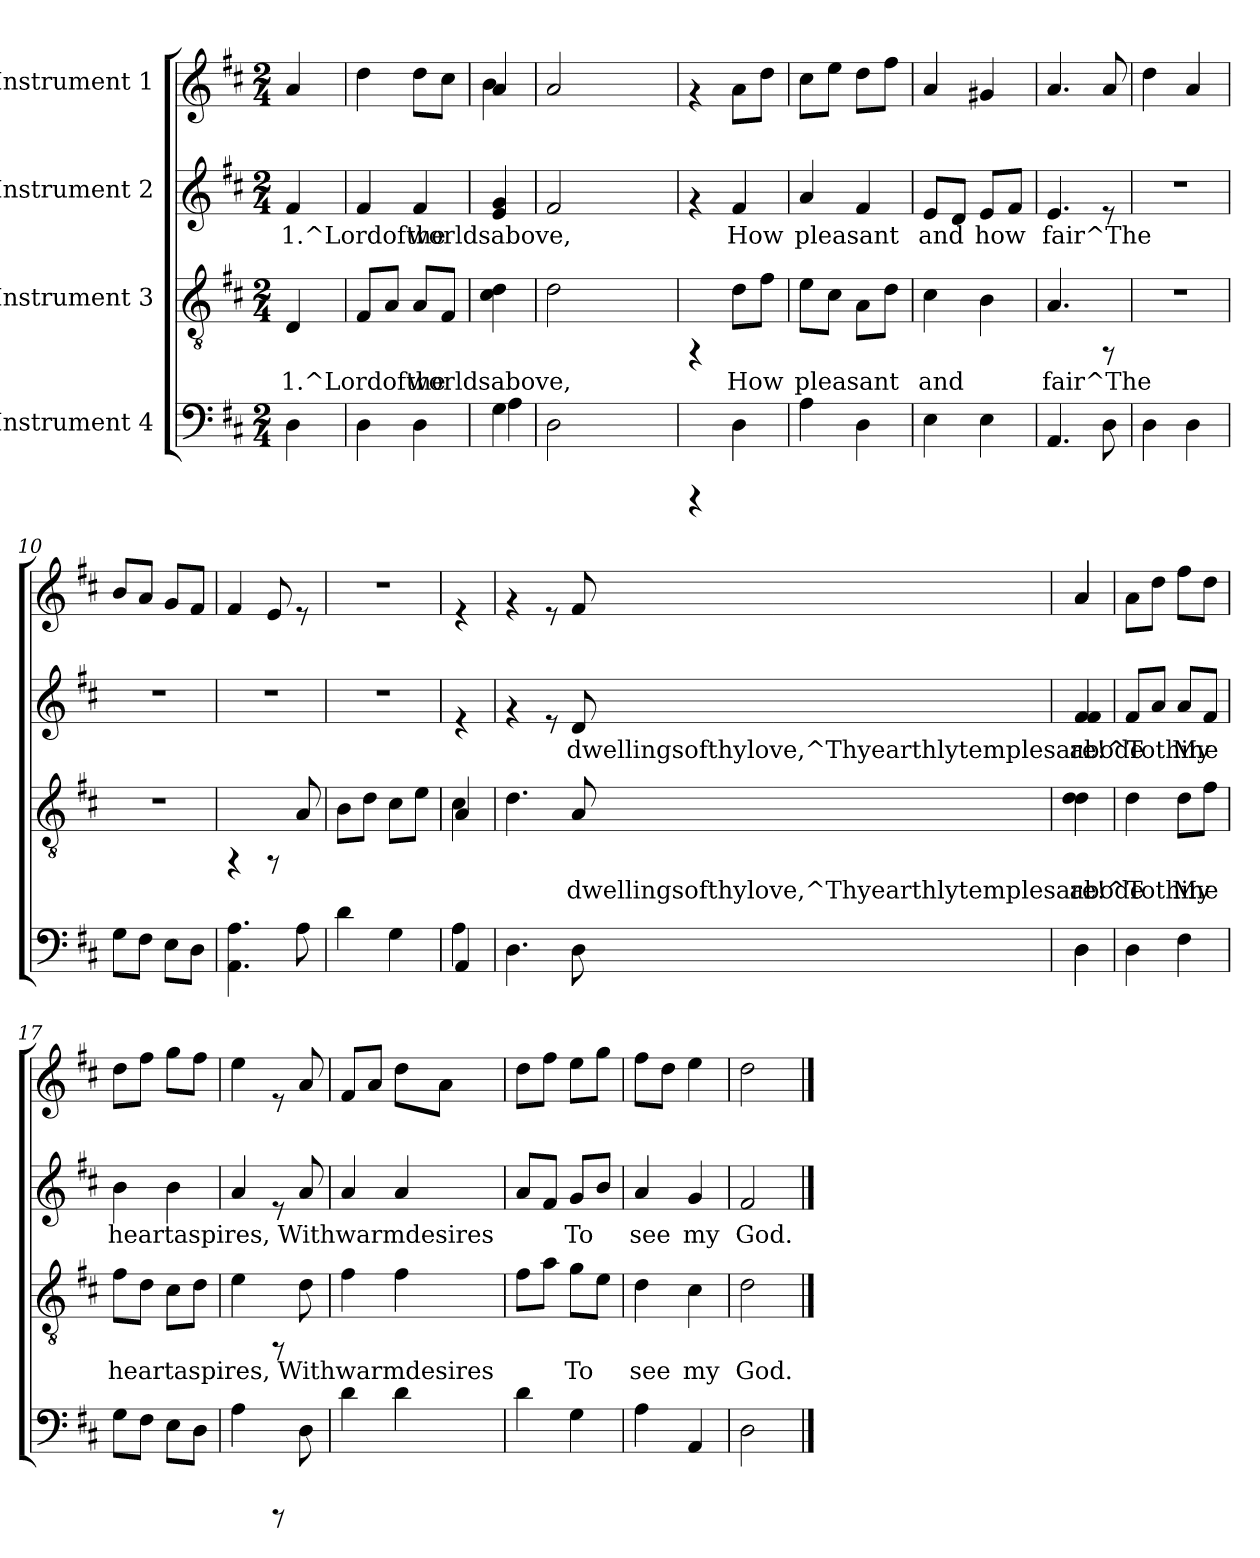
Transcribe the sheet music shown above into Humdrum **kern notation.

**kern	**kern	**text	**kern	**text	**kern
*part4	*part3	*part3	*part2	*part2	*part1
*staff4	*staff3	*staff3	*staff2	*staff2	*staff1
*I"Instrument 4	*I"Instrument 3	*	*I"Instrument 2	*	*I"Instrument 1
!!LO:PB:g=z
*stria5	*stria5	*	*stria5	*	*stria5
*clefF4	*clefGv2	*	*clefG2	*	*clefG2
*k[f#c#]	*k[f#c#]	*	*k[f#c#]	*	*k[f#c#]
*D:	*D:	*	*D:	*	*D:
*M2/4	*M2/4	*	*M2/4	*	*M2/4
=1	=1	=1	=1	=1	=1
!	!	!LO:LY:a:rj	!	!LO:LY:b:rj	!
4D\	4D/	1.^Lordofthe	4f#/	1.^Lordofthe	4a/
=2	=2	=2	=2	=2	=2
!	!	!LO:LY:a:rj	!	!LO:LY:b:rj	!
4D\	8F#/L	.	4f#/	.	4dd\
!	!	!LO:LY:a:rj	!	!	!
.	8A/J	.	.	.	.
!	!	!LO:LY:a:rj	!	!LO:LY:b:rj	!
4D\	8A/L	worldsabove,	4f#/	worldsabove,	8dd\L
!	!	!LO:LY:a:rj	!	!	!
.	8F#/J	.	.	.	8cc#\J
=3	=3	=3	=3	=3	=3
*^	*	*	*	*	*
!	!	!	!LO:LY:a:rj	!	!LO:LY:b:rj	!
*	*	*	*	*	*	*^
4G\	4A\	4d\ 4c#\	.	4g/ 4e/	.	4a/	4b\
=4	=4	=4	=4	=4	=4	=4	=4
!	!	!	!LO:LY:a:rj	!	!LO:LY:b:rj	!	!
*v	*v	*	*	*	*	*v	*v
2D\	2d\	.	2f#/	.	2a>/
=5	=5	=5	=5	=5	=5
4rCCC	4rFF	.	4rf	.	4rf
!	!	!LO:LY:a:rj	!	!LO:LY:b:rj	!
4D\	8d\L	How	4f#/	How	8a\L
!	!	!LO:LY:a:rj	!	!	!
.	8f#\J	.	.	.	8dd\J
=6	=6	=6	=6	=6	=6
!	!	!LO:LY:a:rj	!	!LO:LY:b:rj	!
4A\	8e\L	pleasant	4a/	pleasant	8cc#\L
!	!	!LO:LY:a:rj	!	!	!
.	8c#\J	.	.	.	8ee\J
!	!	!LO:LY:a:rj	!	!LO:LY:b:rj	!
4D\	8A\L	.	4f#/	.	8dd\L
!	!	!LO:LY:a:rj	!	!	!
.	8d\J	.	.	.	8ff#\J
=7	=7	=7	=7	=7	=7
!	!	!LO:LY:a:rj	!	!LO:LY:b:rj	!
4E\	4c#\	and	8e/L	and	4a/
!	!	!	!	!LO:LY:b:rj	!
.	.	.	8d/J	.	.
!	!	!LO:LY:a:rj	!	!LO:LY:b:rj	!
4E\	4B\	.	8e/L	how	4g#X/
!	!	!	!	!LO:LY:b:rj	!
.	.	.	8f#/J	.	.
=8	=8	=8	=8	=8	=8
!	!	!LO:LY:a:rj	!	!LO:LY:b:rj	!
4.AA/	4.A/	fair^The	4.e/	fair^The	4.a/
8D\	8rEE	.	8re	.	8a/
=9	=9	=9	=9	=9	=9
4D\	2r	.	2r	.	4dd\
4D\	.	.	.	.	4a>/
=10	=10	=10	=10	=10	=10
8G\L	2r	.	2r	.	8b/L
8F#\J	.	.	.	.	8a/J
8E\L	.	.	.	.	8g/L
8D\J	.	.	.	.	8f#/J
=11	=11	=11	=11	=11	=11
4.A\ 4.AA\	4rFF	.	2r	.	4f#/
.	8rEE	.	.	.	8e/
!	!	!LO:LY:a:rj	!	!	!
8A\	8A/	.	.	.	8re
=12	=12	=12	=12	=12	=12
!	!	!LO:LY:a:rj	!	!	!
4d\	8B\L	.	2r	.	2r
!	!	!LO:LY:a:rj	!	!	!
.	8d\J	.	.	.	.
!	!	!LO:LY:a:rj	!	!	!
4G\	8c#\L	.	.	.	.
!	!	!LO:LY:a:rj	!	!	!
.	8e\J	.	.	.	.
=13	=13	=13	=13	=13	=13
*^	*^	*	*	*	*
!	!	!	!	!LO:LY:a:rj	!	!	!
4AA/	4A\	4A/	4c#\	.	4re	.	4re
=14	=14	=14	=14	=14	=14	=14	=14
!	!	!	!	!LO:LY:a:rj	!	!	!
*v	*v	*	*	*	*	*	*
*	*v	*v	*	*	*	*
4.D\	4.d\	.	4rf	.	4rf
.	.	.	8re	.	8re
!	!	!LO:LY:a:rj	!	!LO:LY:b:rj	!
8D\	8A/	dwellingsofthylove,^Thyearthlytemplesare!^Tothine	8d/	dwellingsofthylove,^Thyearthlytemplesare!^Tothine	8f#>/
=15	=15	=15	=15	=15	=15
*^	*	*	*	*	*
!	!	!	!LO:LY:a:rj	!	!LO:LY:b:rj	!
*	*	*	*	*	*	*^
4D\	4D\	4d\ 4d\	abode	4f#/ 4f#/	abode	4a/	4a/
=16	=16	=16	=16	=16	=16	=16	=16
!	!	!	!LO:LY:a:rj	!	!LO:LY:b:rj	!	!
*v	*v	*	*	*	*	*v	*v
4D\	4d\	.	8f#/L	.	8a\L
!	!	!	!	!LO:LY:b:rj	!
.	.	.	8a/J	.	8dd\J
!	!	!LO:LY:a:rj	!	!LO:LY:b:rj	!
4F#\	8d\L	My	8a/L	My	8ff#\L
!	!	!LO:LY:a:rj	!	!LO:LY:b:rj	!
.	8f#\J	.	8f#/J	.	8dd\J
=17	=17	=17	=17	=17	=17
!	!	!LO:LY:a:rj	!	!LO:LY:b:rj	!
8G\L	8f#\L	heartaspires,	4b\	heartaspires,	8dd\L
!	!	!LO:LY:a:rj	!	!	!
8F#\J	8d\J	.	.	.	8ff#\J
!	!	!LO:LY:a:rj	!	!LO:LY:b:rj	!
8E\L	8c#\L	.	4b\	.	8gg\L
!	!	!LO:LY:a:rj	!	!	!
8D\J	8d\J	.	.	.	8ff#\J
=18	=18	=18	=18	=18	=18
!	!	!LO:LY:a:rj	!	!LO:LY:b:rj	!
4A\	4e\	.	4a/	.	4ee\
8rBBBB	8rEE	.	8re	.	8re
!	!	!LO:LY:a:rj	!	!LO:LY:b:rj	!
8D\	8d\	Withwarmdesires	8a/	Withwarmdesires	8a/
=19	=19	=19	=19	=19	=19
!	!	!LO:LY:a:rj	!	!LO:LY:b:rj	!
4d\	4f#\	.	4a/	.	8f#/L
.	.	.	.	.	8a/J
!	!	!LO:LY:a:rj	!	!LO:LY:b:rj	!
4d\	4f#\	.	4a/	.	8dd\L
.	.	.	.	.	8a\J
=20	=20	=20	=20	=20	=20
!	!	!LO:LY:a:rj	!	!LO:LY:b:rj	!
4d\	8f#\L	.	8a/L	.	8dd\L
!	!	!LO:LY:a:rj	!	!LO:LY:b:rj	!
.	8a\J	.	8f#/J	.	8ff#\J
!	!	!LO:LY:a:rj	!	!LO:LY:b:rj	!
4G\	8g\L	To	8g/L	To	8ee\L
!	!	!LO:LY:a:rj	!	!LO:LY:b:rj	!
.	8e\J	.	8b/J	.	8gg\J
=21	=21	=21	=21	=21	=21
!	!	!LO:LY:a:rj	!	!LO:LY:b:rj	!
4A\	4d\	see	4a/	see	8ff#\L
.	.	.	.	.	8dd\J
!	!	!LO:LY:a:rj	!	!LO:LY:b:rj	!
4AA/	4c#\	my	4g/	my	4ee\
=22	=22	=22	=22	=22	=22
!	!	!LO:LY:a:rj	!	!LO:LY:b:rj	!
2D\	2d\	God.	2f#/	God.	2dd\
==	==	==	==	==	==
*-	*-	*-	*-	*-	*-
